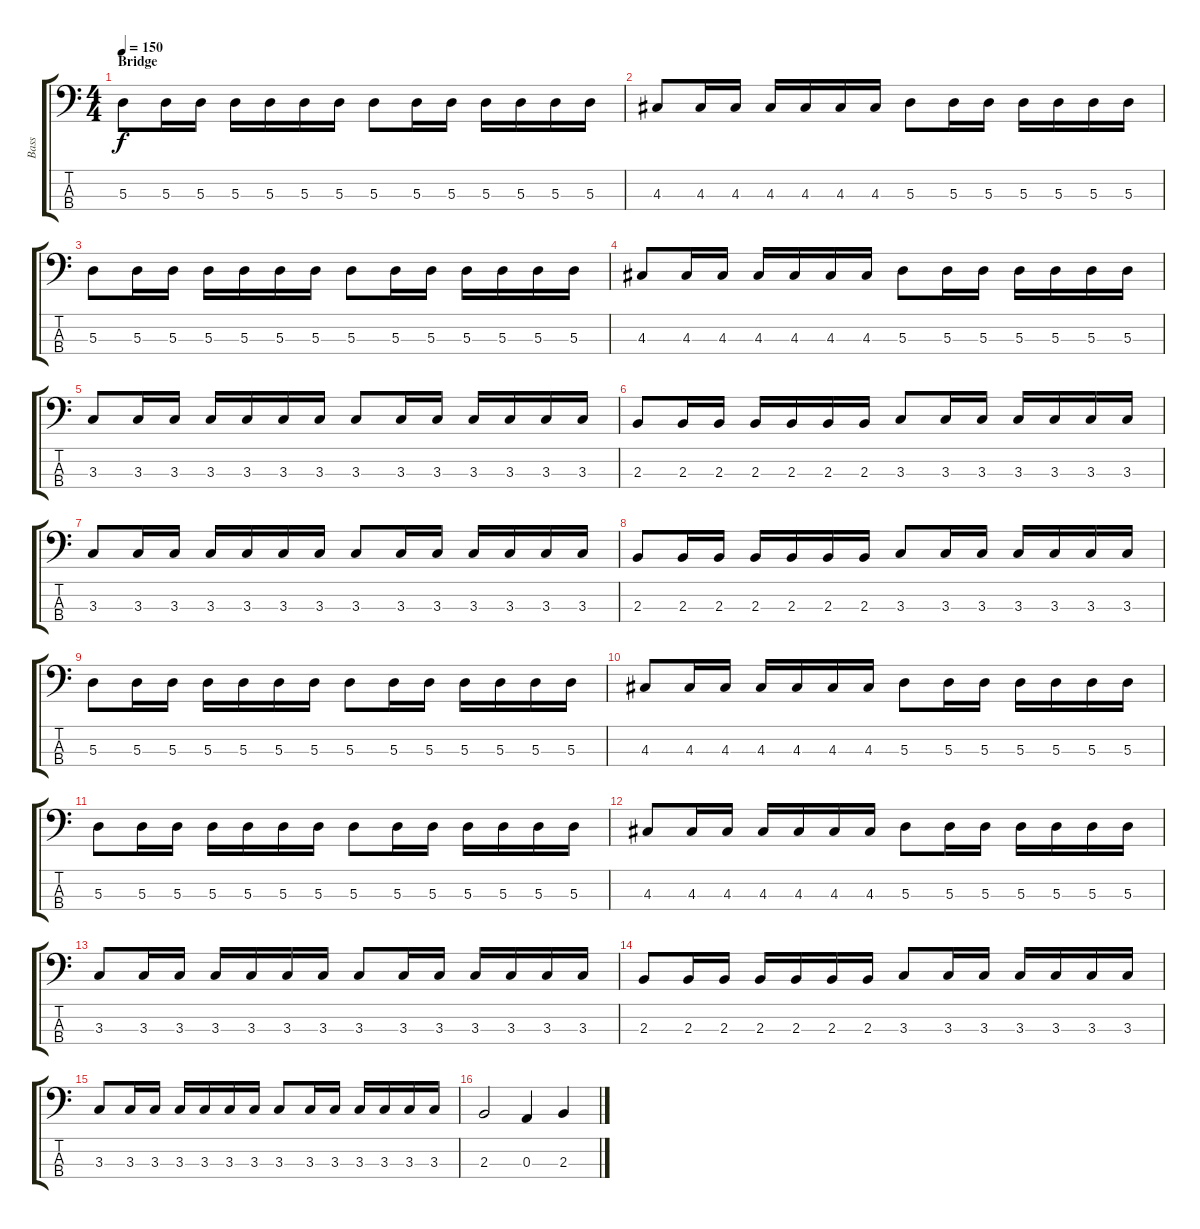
\track ("Bass" "Bass") {instrument electricbasspick}
\staff {score tabs}
\tuning (G2 D2 A1 E1) {hide}
\ts (4 4)
\section ("" "Bridge")
\tempo 150
\clef f4
\ks c
5.3.8{dy f} 5.3.16 5.3.16 5.3.16 5.3.16 5.3.16 5.3.16 5.3.8 5.3.16 5.3.16 5.3.16 5.3.16 5.3.16 5.3.16 |
4.3.8 4.3.16 4.3.16 4.3.16 4.3.16 4.3.16 4.3.16 5.3.8 5.3.16 5.3.16 5.3.16 5.3.16 5.3.16 5.3.16 |
5.3.8 5.3.16 5.3.16 5.3.16 5.3.16 5.3.16 5.3.16 5.3.8 5.3.16 5.3.16 5.3.16 5.3.16 5.3.16 5.3.16 |
4.3.8 4.3.16 4.3.16 4.3.16 4.3.16 4.3.16 4.3.16 5.3.8 5.3.16 5.3.16 5.3.16 5.3.16 5.3.16 5.3.16 |
3.3.8 3.3.16 3.3.16 3.3.16 3.3.16 3.3.16 3.3.16 3.3.8 3.3.16 3.3.16 3.3.16 3.3.16 3.3.16 3.3.16 |
2.3.8 2.3.16 2.3.16 2.3.16 2.3.16 2.3.16 2.3.16 3.3.8 3.3.16 3.3.16 3.3.16 3.3.16 3.3.16 3.3.16 |
3.3.8 3.3.16 3.3.16 3.3.16 3.3.16 3.3.16 3.3.16 3.3.8 3.3.16 3.3.16 3.3.16 3.3.16 3.3.16 3.3.16 |
2.3.8 2.3.16 2.3.16 2.3.16 2.3.16 2.3.16 2.3.16 3.3.8 3.3.16 3.3.16 3.3.16 3.3.16 3.3.16 3.3.16 |
5.3.8 5.3.16 5.3.16 5.3.16 5.3.16 5.3.16 5.3.16 5.3.8 5.3.16 5.3.16 5.3.16 5.3.16 5.3.16 5.3.16 |
4.3.8 4.3.16 4.3.16 4.3.16 4.3.16 4.3.16 4.3.16 5.3.8 5.3.16 5.3.16 5.3.16 5.3.16 5.3.16 5.3.16 |
5.3.8 5.3.16 5.3.16 5.3.16 5.3.16 5.3.16 5.3.16 5.3.8 5.3.16 5.3.16 5.3.16 5.3.16 5.3.16 5.3.16 |
4.3.8 4.3.16 4.3.16 4.3.16 4.3.16 4.3.16 4.3.16 5.3.8 5.3.16 5.3.16 5.3.16 5.3.16 5.3.16 5.3.16 |
3.3.8 3.3.16 3.3.16 3.3.16 3.3.16 3.3.16 3.3.16 3.3.8 3.3.16 3.3.16 3.3.16 3.3.16 3.3.16 3.3.16 |
2.3.8 2.3.16 2.3.16 2.3.16 2.3.16 2.3.16 2.3.16 3.3.8 3.3.16 3.3.16 3.3.16 3.3.16 3.3.16 3.3.16 |
3.3.8 3.3.16 3.3.16 3.3.16 3.3.16 3.3.16 3.3.16 3.3.8 3.3.16 3.3.16 3.3.16 3.3.16 3.3.16 3.3.16 |
2.3.2 0.3.4 2.3.4
